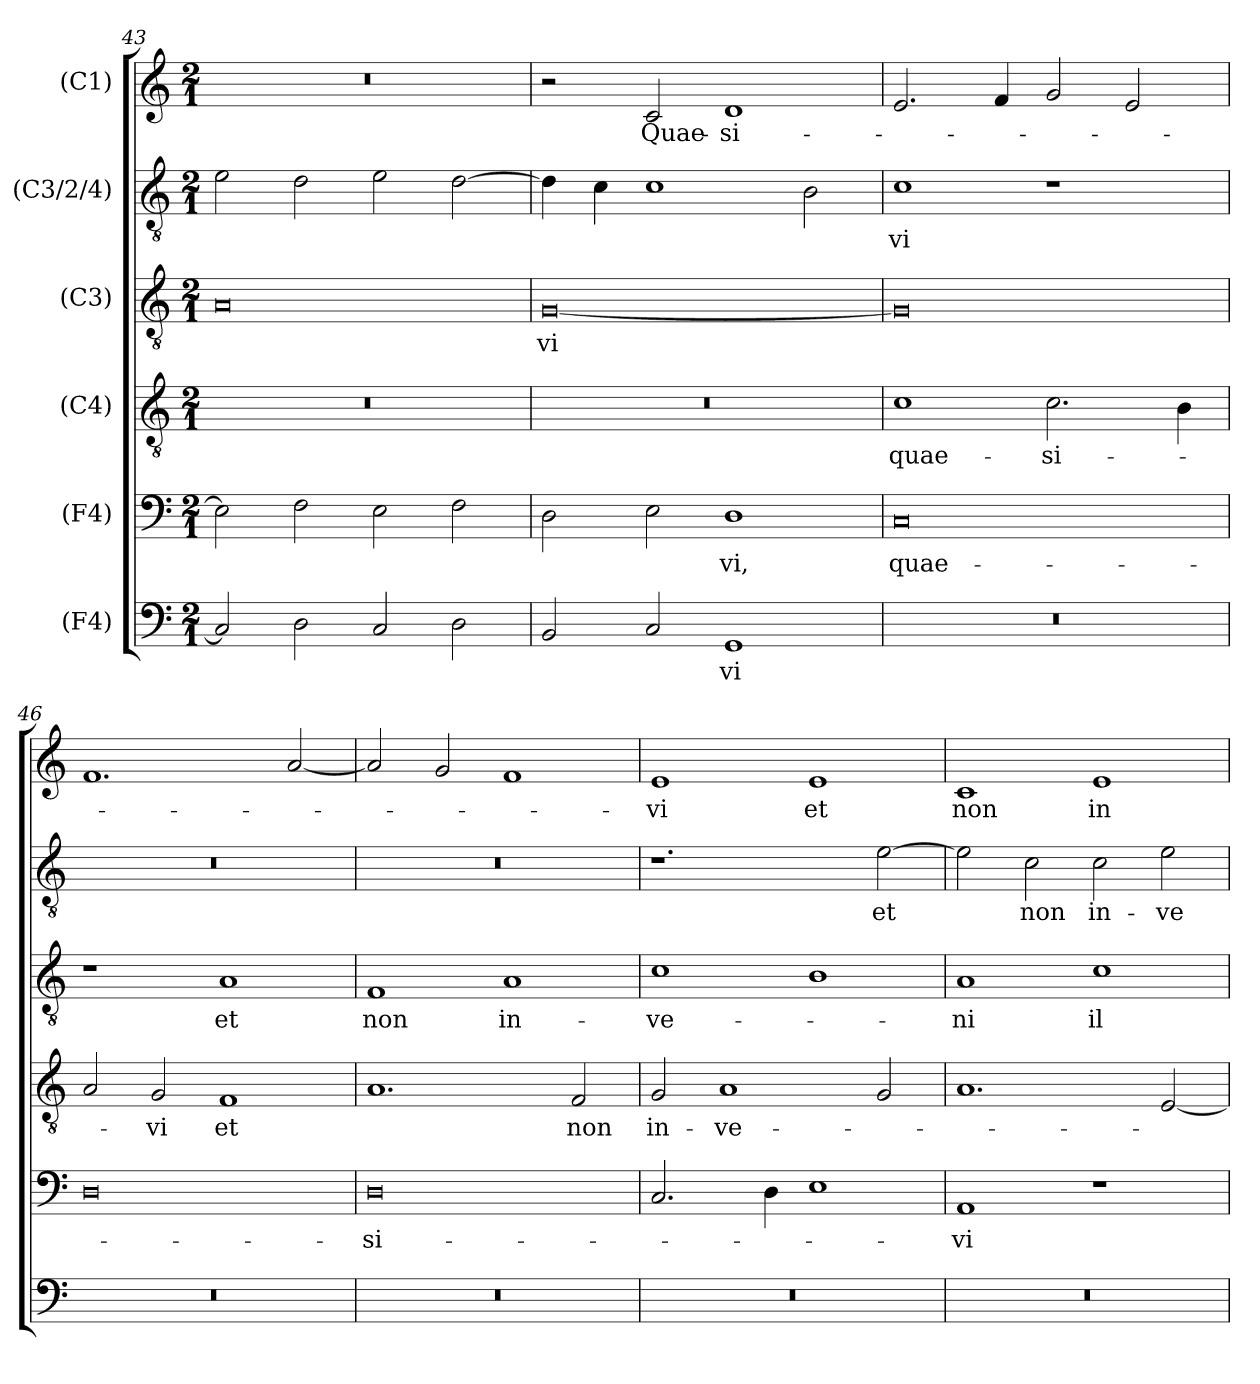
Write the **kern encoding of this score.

**kern	**text	**kern	**text	**kern	**text	**kern	**text	**kern	**text	**kern	**text
*part6	*part6	*part5	*part5	*part4	*part4	*part3	*part3	*part2	*part2	*part1	*part1
*staff6	*staff6	*staff5	*staff5	*staff4	*staff4	*staff3	*staff3	*staff2	*staff2	*staff1	*staff1
*I"(F4)	*	*I"(F4)	*	*I"(C4)	*	*I"(C3)	*	*I"(C3/2/4)	*	*I"(C1)	*
*clefF4	*	*clefF4	*	*clefGv2	*	*clefGv2	*	*clefGv2	*	*clefG2	*
*	*	*	*	*	*	*ITrd7c12	*	*	*	*	*
*k[]	*	*k[]	*	*k[]	*	*k[]	*	*k[]	*	*k[]	*
*C:	*	*C:	*	*C:	*	*C:	*	*C:	*	*C:	*
*M2/1	*	*M2/1	*	*M2/1	*	*M2/1	*	*M2/1	*	*M2/1	*
=43	=43	=43	=43	=43	=43	=43	=43	=43	=43	=43	=43
!	!	!	!	!LO:N:vis=1	!	!	!	!	!	!LO:N:vis=1	!
2Ci/]	.	2Ei\]	.	0r	.	0AAi	.	2ei\	.	0r	.
2Di\	.	2Fi\	.	.	.	.	.	2di\	.	.	.
2Ci/	.	2Ei\	.	.	.	.	.	2ei\	.	.	.
2Di\	.	2Fi\	.	.	.	.	.	[2di\	.	.	.
=44	=44	=44	=44	=44	=44	=44	=44	=44	=44	=44	=44
!	!	!	!	!LO:N:vis=1	!	!	!	!	!	!	!
!	!	!	!	!	!	!	!LO:LY:b:color=#000000	!	!	!	!
2BBi/	.	2Di\	.	0r	.	[0GGi	-vi	4di\]	.	2r	.
.	.	.	.	.	.	.	.	4ci\	.	.	.
!	!	!	!	!	!	!	!	!	!	!	!LO:LY:b:color=#000000
2Ci/	.	2Ei\	.	.	.	.	.	1ci	.	2ci/	Quae-
!	!LO:LY:b:color=#000000	!	!	!	!	!	!	!	!	!	!
!	!	!	!LO:LY:b:color=#000000	!	!	!	!	!	!	!	!
!	!	!	!	!	!	!	!	!	!	!	!LO:LY:b:color=#000000
1GGi	-vi	1Di	-vi,	.	.	.	.	.	.	1di	-si-
.	.	.	.	.	.	.	.	2Bi\	.	.	.
!!LO:LB:g=z
=45	=45	=45	=45	=45	=45	=45	=45	=45	=45	=45	=45
!LO:N:vis=1	!	!	!	!	!	!	!	!	!	!	!
!	!	!	!LO:LY:b:color=#000000	!	!	!	!	!	!	!	!
!	!	!	!	!	!LO:LY:b:color=#000000	!	!	!	!	!	!
!	!	!	!	!	!	!	!	!	!LO:LY:b:color=#000000	!	!
0r	.	0Ci	quae-	1ci	quae-	0GGi]	.	1ci	-vi	2.ei/	.
.	.	.	.	.	.	.	.	.	.	4fi/	.
!	!	!	!	!	!LO:LY:b:color=#000000	!	!	!	!	!	!
.	.	.	.	2.ci\	-si-	.	.	1r	.	2gi/	.
.	.	.	.	.	.	.	.	.	.	2ei/	.
.	.	.	.	4Bi\	.	.	.	.	.	.	.
=46	=46	=46	=46	=46	=46	=46	=46	=46	=46	=46	=46
!LO:N:vis=1	!	!	!	!	!	!	!	!LO:N:vis=1	!	!	!
0r	.	0Di	.	2Ai/	.	1r	.	0r	.	1.fi	.
!	!	!	!	!	!LO:LY:b:color=#000000	!	!	!	!	!	!
.	.	.	.	2Gi/	-vi	.	.	.	.	.	.
!	!	!	!	!	!LO:LY:b:color=#000000	!	!	!	!	!	!
!	!	!	!	!	!	!	!LO:LY:b:color=#000000	!	!	!	!
.	.	.	.	1Fi	et	1AAi	et	.	.	.	.
.	.	.	.	.	.	.	.	.	.	[2ai/	.
=47	=47	=47	=47	=47	=47	=47	=47	=47	=47	=47	=47
!LO:N:vis=1	!	!	!	!	!	!	!	!	!	!	!
!	!	!	!LO:LY:b:color=#000000	!	!	!	!	!	!	!	!
!	!	!	!	!	!	!	!LO:LY:b:color=#000000	!LO:N:vis=1	!	!	!
0r	.	0Di	-si-	1.Ai	.	1FFi	non	0r	.	2ai/]	.
.	.	.	.	.	.	.	.	.	.	2gi/	.
!	!	!	!	!	!	!	!LO:LY:b:color=#000000	!	!	!	!
.	.	.	.	.	.	1AAi	in-	.	.	1fi	.
!	!	!	!	!	!LO:LY:b:color=#000000	!	!	!	!	!	!
.	.	.	.	2Fi/	non	.	.	.	.	.	.
=48	=48	=48	=48	=48	=48	=48	=48	=48	=48	=48	=48
!LO:N:vis=1	!	!	!	!	!	!	!	!	!	!	!
!	!	!	!	!	!LO:LY:b:color=#000000	!	!	!	!	!	!
!	!	!	!	!	!	!	!LO:LY:b:color=#000000	!	!	!	!
!	!	!	!	!	!	!	!	!	!	!	!LO:LY:b:color=#000000
0r	.	2.Ci/	.	2Gi/	in-	1Ci	-ve-	1.r	.	1ei	-vi
!	!	!	!	!	!LO:LY:b:color=#000000	!	!	!	!	!	!
.	.	.	.	1Ai	-ve-	.	.	.	.	.	.
.	.	4Di\	.	.	.	.	.	.	.	.	.
!	!	!	!	!	!	!	!	!	!	!	!LO:LY:b:color=#000000
.	.	1Ei	.	.	.	1BBi	.	.	.	1ei	et
!	!	!	!	!	!	!	!	!	!LO:LY:b:color=#000000	!	!
.	.	.	.	2Gi/	.	.	.	[2ei\	et	.	.
=49	=49	=49	=49	=49	=49	=49	=49	=49	=49	=49	=49
!LO:N:vis=1	!	!	!	!	!	!	!	!	!	!	!
!	!	!	!LO:LY:b:color=#000000	!	!	!	!	!	!	!	!
!	!	!	!	!	!	!	!LO:LY:b:color=#000000	!	!	!	!
!	!	!	!	!	!	!	!	!	!	!	!LO:LY:b:color=#000000
0r	.	1AAi	-vi	1.Ai	.	1AAi	-ni	2ei\]	.	1ci	non
!	!	!	!	!	!	!	!	!	!LO:LY:b:color=#000000	!	!
.	.	.	.	.	.	.	.	2ci\	non	.	.
!	!	!	!	!	!	!	!LO:LY:b:color=#000000	!	!	!	!
!	!	!	!	!	!	!	!	!	!LO:LY:b:color=#000000	!	!
!	!	!	!	!	!	!	!	!	!	!	!LO:LY:b:color=#000000
.	.	1r	.	.	.	1Ci	il-	2ci\	in-	1ei	in-
!	!	!	!	!	!	!	!	!	!LO:LY:b:color=#000000	!	!
.	.	.	.	[2Ei/	.	.	.	2ei\	-ve-	.	.
=	=	=	=	=	=	=	=	=	=	=	=
*-	*-	*-	*-	*-	*-	*-	*-	*-	*-	*-	*-
